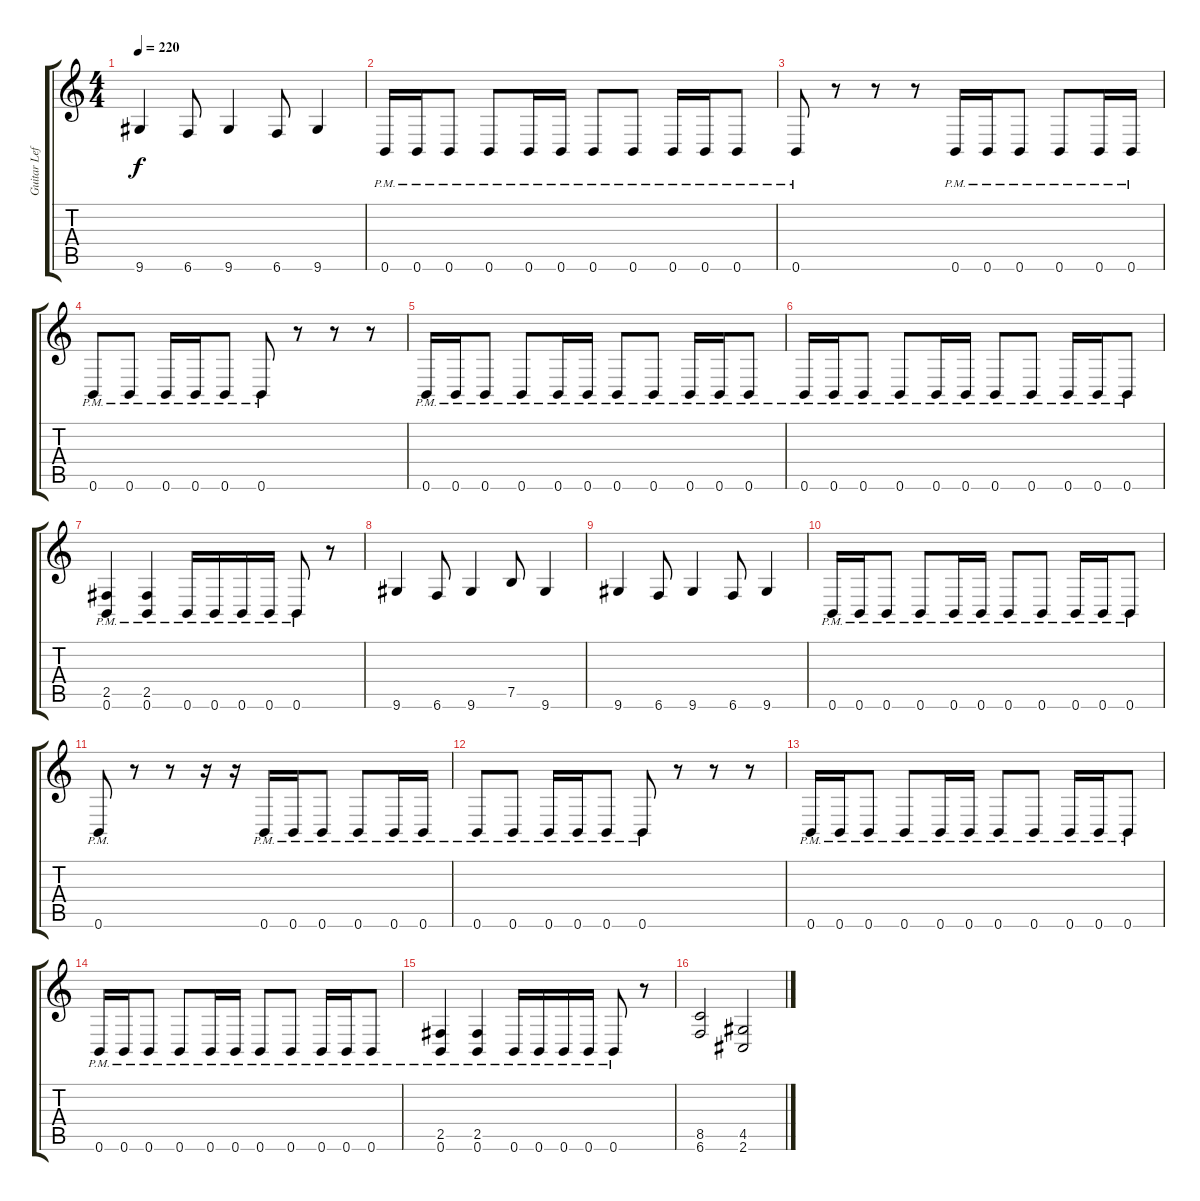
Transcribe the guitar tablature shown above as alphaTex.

\track ("Guitar Left" "Guitar Lef") {instrument overdrivenguitar}
\staff {score tabs}
\tuning (B3 Gb3 D3 A2 E2 B1) {hide}
\ts (4 4)
\tempo 220
\clef g2
\ks c
9.6.4{dy f} 6.6.8 9.6.4 6.6.8 9.6.4 |
0.6{pm}.16 0.6{pm}.16 0.6{pm}.8 0.6{pm}.8 0.6{pm}.16 0.6{pm}.16 0.6{pm}.8 0.6{pm}.8 0.6{pm}.16 0.6{pm}.16 0.6{pm}.8 |
0.6{pm}.8 r.8 r.8 r.8 0.6{pm}.16 0.6{pm}.16 0.6{pm}.8 0.6{pm}.8 0.6{pm}.16 0.6{pm}.16 |
0.6{pm}.8 0.6{pm}.8 0.6{pm}.16 0.6{pm}.16 0.6{pm}.8 0.6{pm}.8 r.8 r.8 r.8 |
0.6{pm}.16 0.6{pm}.16 0.6{pm}.8 0.6{pm}.8 0.6{pm}.16 0.6{pm}.16 0.6{pm}.8 0.6{pm}.8 0.6{pm}.16 0.6{pm}.16 0.6{pm}.8 |
0.6{pm}.16 0.6{pm}.16 0.6{pm}.8 0.6{pm}.8 0.6{pm}.16 0.6{pm}.16 0.6{pm}.8 0.6{pm}.8 0.6{pm}.16 0.6{pm}.16 0.6{pm}.8 |
(2.5{pm} 0.6{pm}).4 (2.5{pm} 0.6{pm}).4 0.6{pm}.16 0.6{pm}.16 0.6{pm}.16 0.6{pm}.16 0.6{pm}.8 r.8 |
9.6.4 6.6.8 9.6.4 7.5.8 9.6.4 |
9.6.4 6.6.8 9.6.4 6.6.8 9.6.4 |
0.6{pm}.16 0.6{pm}.16 0.6{pm}.8 0.6{pm}.8 0.6{pm}.16 0.6{pm}.16 0.6{pm}.8 0.6{pm}.8 0.6{pm}.16 0.6{pm}.16 0.6{pm}.8 |
0.6{pm}.8 r.8 r.8 r.16 r.16 0.6{pm}.16 0.6{pm}.16 0.6{pm}.8 0.6{pm}.8 0.6{pm}.16 0.6{pm}.16 |
0.6{pm}.8 0.6{pm}.8 0.6{pm}.16 0.6{pm}.16 0.6{pm}.8 0.6{pm}.8 r.8 r.8 r.8 |
0.6{pm}.16 0.6{pm}.16 0.6{pm}.8 0.6{pm}.8 0.6{pm}.16 0.6{pm}.16 0.6{pm}.8 0.6{pm}.8 0.6{pm}.16 0.6{pm}.16 0.6{pm}.8 |
0.6{pm}.16 0.6{pm}.16 0.6{pm}.8 0.6{pm}.8 0.6{pm}.16 0.6{pm}.16 0.6{pm}.8 0.6{pm}.8 0.6{pm}.16 0.6{pm}.16 0.6{pm}.8 |
(2.5{pm} 0.6{pm}).4 (2.5{pm} 0.6{pm}).4 0.6{pm}.16 0.6{pm}.16 0.6{pm}.16 0.6{pm}.16 0.6{pm}.8 r.8 |
(8.5 6.6).2 (4.5 2.6).2
